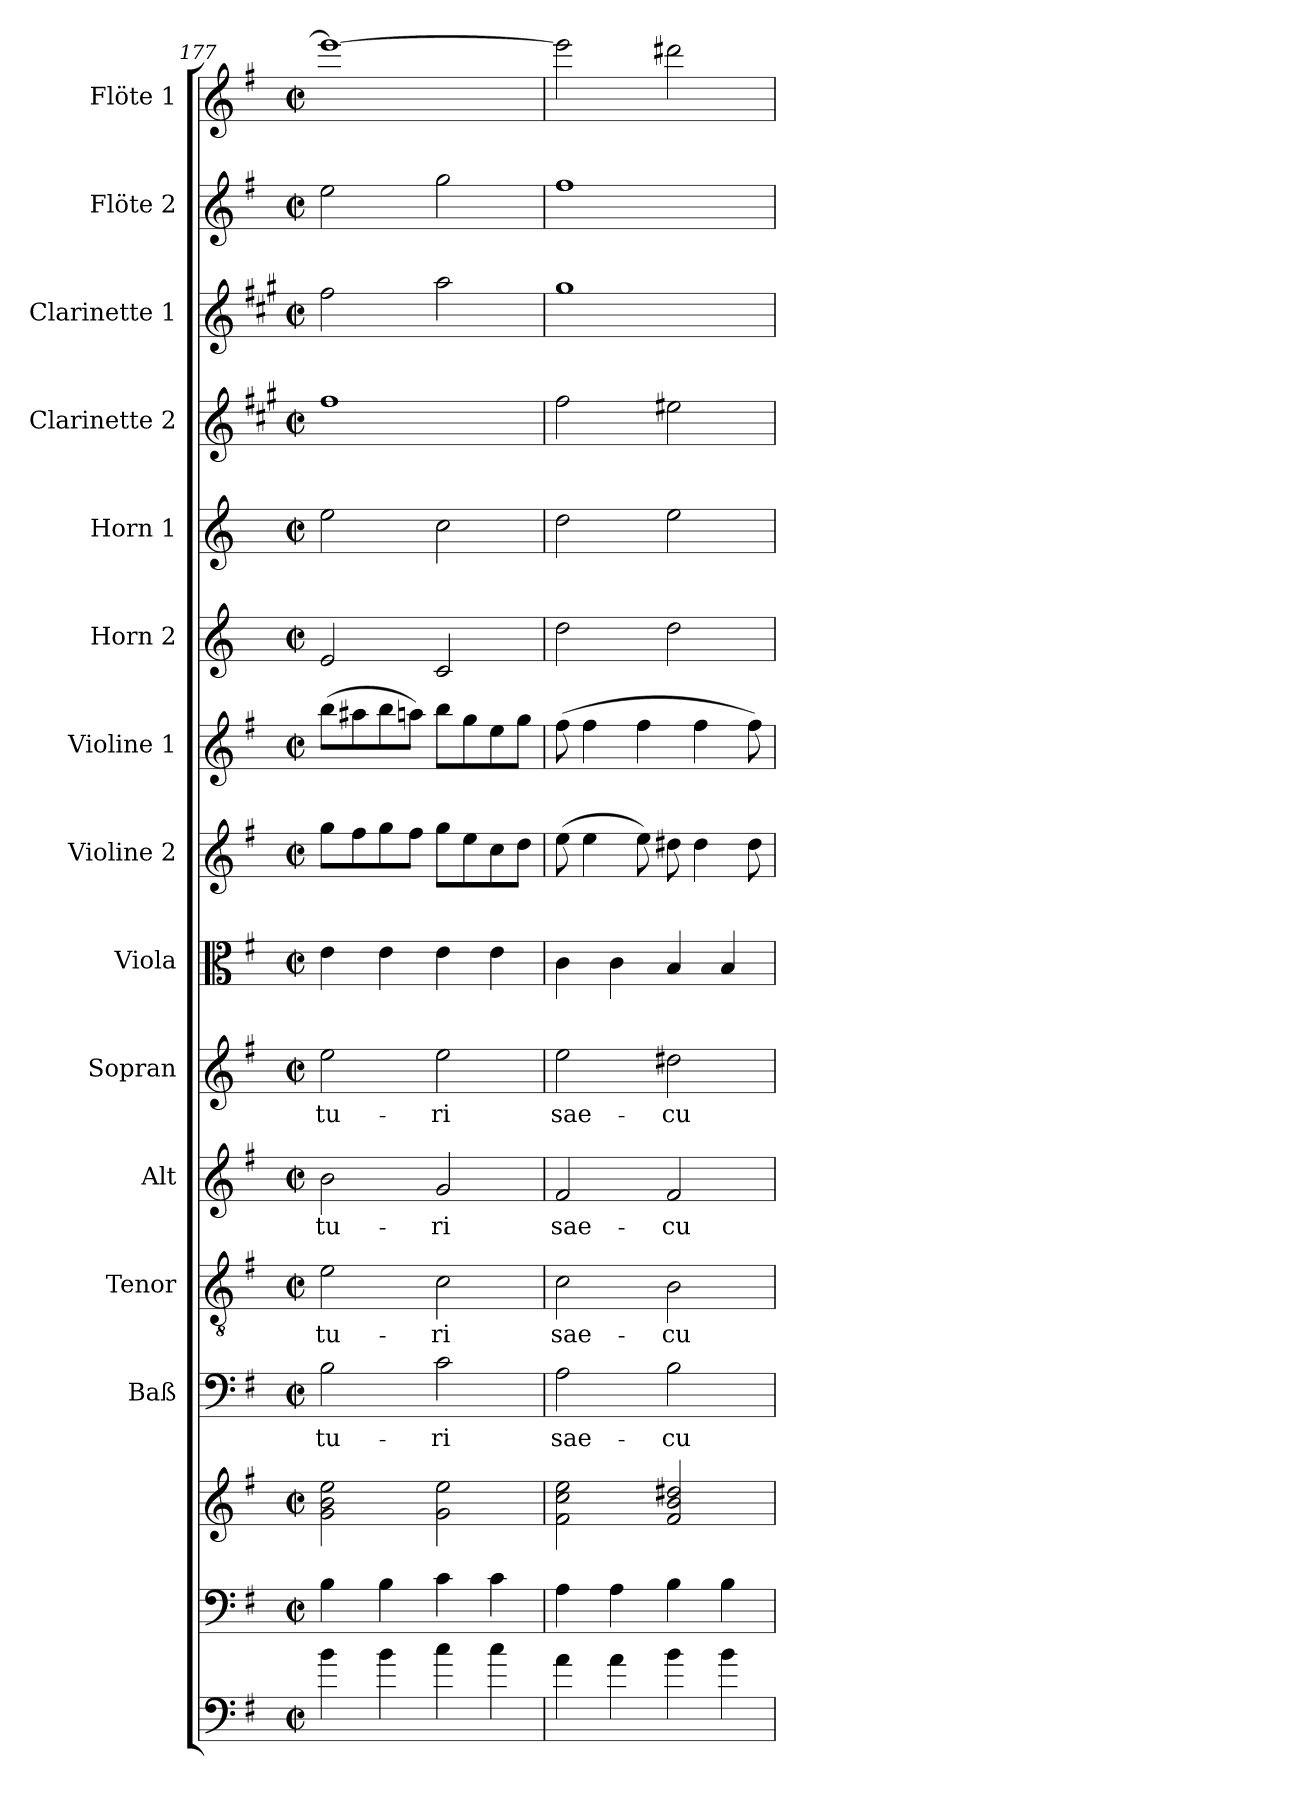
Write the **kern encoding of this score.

**kern	**kern	**kern	**kern	**text	**kern	**text	**kern	**text	**kern	**text	**kern	**kern	**kern	**kern	**kern	**kern	**kern	**kern	**kern
*part15	*part14	*part14	*part13	*part13	*part12	*part12	*part11	*part11	*part10	*part10	*part9	*part8	*part7	*part6	*part5	*part4	*part3	*part2	*part1
*staff16	*staff15	*staff14	*staff13	*staff13	*staff12	*staff12	*staff11	*staff11	*staff10	*staff10	*staff9	*staff8	*staff7	*staff6	*staff5	*staff4	*staff3	*staff2	*staff1
*	*	*	*I"Baß	*	*I"Tenor	*	*I"Alt	*	*I"Sopran	*	*I"Viola	*I"Violine 2	*I"Violine 1	*I"Horn 2	*I"Horn 1	*I"Clarinette 2	*I"Clarinette 1	*I"Flöte 2	*I"Flöte 1
*	*	*	*I'Baß	*	*I'Ten	*	*I'Alt	*	*I'Sop	*	*I'Vla.	*I'Vln. 2	*I'Vln. 1	*I'Hrn. 2	*I'Hrn. 1	*I'Cl. 2	*I'Cl. 1	*I'Fl. 2	*I'Fl. 1
*clefF4	*clefF4	*clefG2	*clefF4	*	*clefGv2	*	*clefG2	*	*clefG2	*	*clefC3	*clefG2	*clefG2	*clefG2	*clefG2	*clefG2	*clefG2	*clefG2	*clefG2
*ITrd7c12	*	*	*	*	*	*	*	*	*	*	*	*	*	*ITrd3c5	*ITrd3c5	*ITrd1c2	*ITrd1c2	*	*
*k[f#]	*k[f#]	*k[f#]	*k[f#]	*	*k[f#]	*	*k[f#]	*	*k[f#]	*	*k[f#]	*k[f#]	*k[f#]	*k[f#]	*k[f#]	*k[f#]	*k[f#]	*k[f#]	*k[f#]
*G:	*G:	*G:	*G:	*	*G:	*	*G:	*	*G:	*	*G:	*G:	*G:	*G:	*G:	*G:	*G:	*G:	*G:
*M2/2	*M2/2	*M2/2	*M2/2	*	*M2/2	*	*M2/2	*	*M2/2	*	*M2/2	*M2/2	*M2/2	*M2/2	*M2/2	*M2/2	*M2/2	*M2/2	*M2/2
*met(c|)	*met(c|)	*met(c|)	*met(c|)	*	*met(c|)	*	*met(c|)	*	*met(c|)	*	*met(c|)	*met(c|)	*met(c|)	*met(c|)	*met(c|)	*met(c|)	*met(c|)	*met(c|)	*met(c|)
=177	=177	=177	=177	=177	=177	=177	=177	=177	=177	=177	=177	=177	=177	=177	=177	=177	=177	=177	=177
!	!	!	!	!LO:LY:b	!	!LO:LY:b	!	!LO:LY:b	!	!LO:LY:b	!	!	!	!	!	!	!	!	!
4B\	4B\	2g\ 2b\ 2ee\	2B\	-tu-	2e\	-tu-	2b\	-tu-	2ee\	-tu-	4e\	8gg\L	(>8bb\L	2B/	2b\	1ee	2ee\	2ee\	1eee_
.	.	.	.	.	.	.	.	.	.	.	.	8ff#\	8aa#X\	.	.	.	.	.	.
4B\	4B\	.	.	.	.	.	.	.	.	.	4e\	8gg\	8bb\	.	.	.	.	.	.
.	.	.	.	.	.	.	.	.	.	.	.	8ff#\J	8aan\J)	.	.	.	.	.	.
!	!	!	!	!LO:LY:b	!	!LO:LY:b	!	!LO:LY:b	!	!LO:LY:b	!	!	!	!	!	!	!	!	!
4c\	4c\	2g\ 2ee\	2c\	-ri	2c\	-ri	2g/	-ri	2ee\	-ri	4e\	8gg\L	8bb\L	2G/	2g\	.	2gg\	2gg\	.
.	.	.	.	.	.	.	.	.	.	.	.	8ee\	8gg\	.	.	.	.	.	.
4c\	4c\	.	.	.	.	.	.	.	.	.	4e\	8cc\	8ee\	.	.	.	.	.	.
.	.	.	.	.	.	.	.	.	.	.	.	8dd\J	8gg\J	.	.	.	.	.	.
=178	=178	=178	=178	=178	=178	=178	=178	=178	=178	=178	=178	=178	=178	=178	=178	=178	=178	=178	=178
!	!	!	!	!LO:LY:b	!	!LO:LY:b	!	!LO:LY:b	!	!LO:LY:b	!	!	!	!	!	!	!	!	!
4A\	4A\	2f#\ 2cc\ 2ee\	2A\	sae-	2c\	sae-	2f#/	sae-	2ee\	sae-	4c\	(>8ee\	(>8ff#\	2a\	2a\	2ee\	1ff#	1ff#	2eee\]
.	.	.	.	.	.	.	.	.	.	.	.	4ee\	4ff#\	.	.	.	.	.	.
4A\	4A\	.	.	.	.	.	.	.	.	.	4c\	.	.	.	.	.	.	.	.
.	.	.	.	.	.	.	.	.	.	.	.	8ee\)	4ff#\	.	.	.	.	.	.
!	!	!	!	!LO:LY:b	!	!LO:LY:b	!	!LO:LY:b	!	!LO:LY:b	!	!	!	!	!	!	!	!	!
4B\	4B\	2f#/ 2b/ 2dd#X/	2B\	-cu-	2B\	-cu-	2f#/	-cu-	2dd#X\	-cu-	4B/	8dd#X\	.	2a\	2b\	2dd#X\	.	.	2ddd#X\
.	.	.	.	.	.	.	.	.	.	.	.	4dd#\	4ff#\	.	.	.	.	.	.
4B\	4B\	.	.	.	.	.	.	.	.	.	4B/	.	.	.	.	.	.	.	.
.	.	.	.	.	.	.	.	.	.	.	.	8dd#\	8ff#\)	.	.	.	.	.	.
=	=	=	=	=	=	=	=	=	=	=	=	=	=	=	=	=	=	=	=
*-	*-	*-	*-	*-	*-	*-	*-	*-	*-	*-	*-	*-	*-	*-	*-	*-	*-	*-	*-
